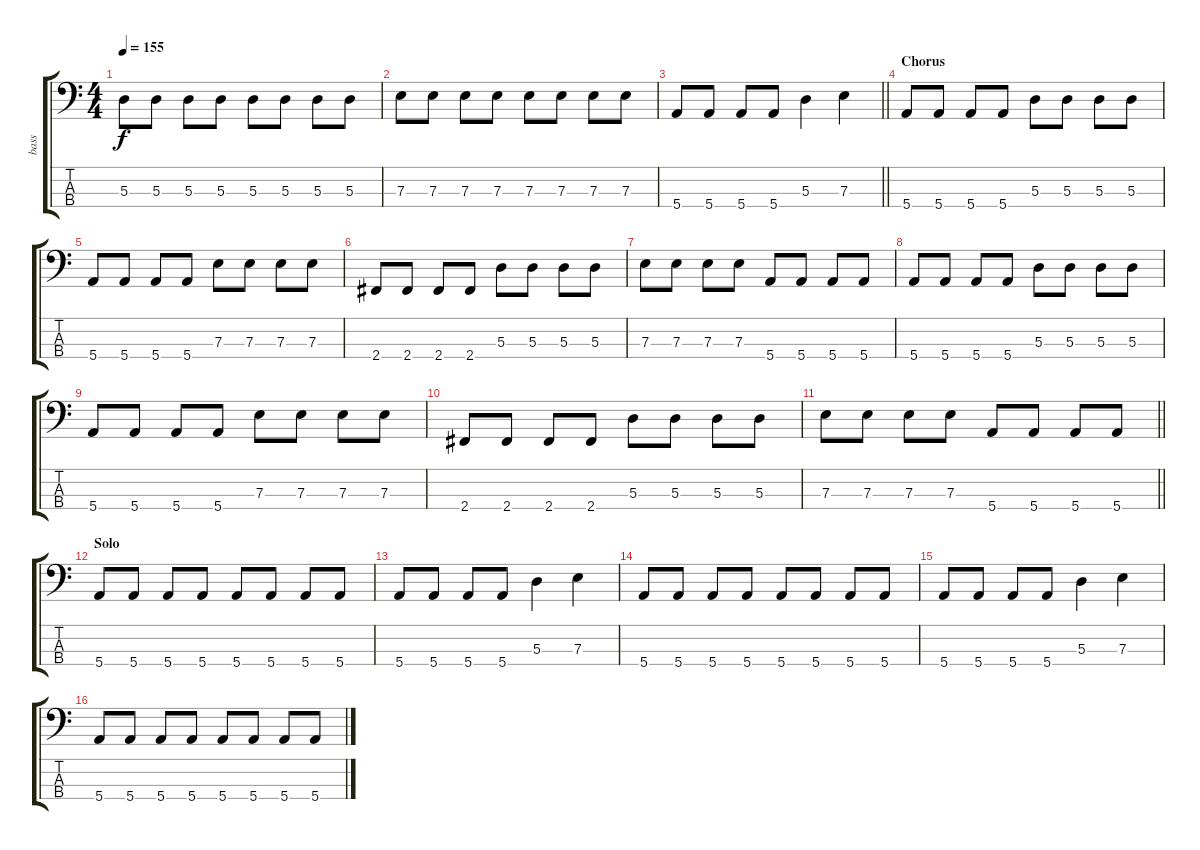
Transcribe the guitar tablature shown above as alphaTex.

\track ("bass" "bass") {instrument electricbassfinger}
\staff {score tabs}
\tuning (G2 D2 A1 E1) {hide}
\ts (4 4)
\tempo 155
\clef f4
\ks c
5.3.8{dy f} 5.3.8 5.3.8 5.3.8 5.3.8 5.3.8 5.3.8 5.3.8 |
7.3.8 7.3.8 7.3.8 7.3.8 7.3.8 7.3.8 7.3.8 7.3.8 |
\barLineRight lightlight
5.4.8 5.4.8 5.4.8 5.4.8 5.3.4 7.3.4 |
\section ("" "Chorus")
5.4.8 5.4.8 5.4.8 5.4.8 5.3.8 5.3.8 5.3.8 5.3.8 |
5.4.8 5.4.8 5.4.8 5.4.8 7.3.8 7.3.8 7.3.8 7.3.8 |
2.4.8 2.4.8 2.4.8 2.4.8 5.3.8 5.3.8 5.3.8 5.3.8 |
7.3.8 7.3.8 7.3.8 7.3.8 5.4.8 5.4.8 5.4.8 5.4.8 |
5.4.8 5.4.8 5.4.8 5.4.8 5.3.8 5.3.8 5.3.8 5.3.8 |
5.4.8 5.4.8 5.4.8 5.4.8 7.3.8 7.3.8 7.3.8 7.3.8 |
2.4.8 2.4.8 2.4.8 2.4.8 5.3.8 5.3.8 5.3.8 5.3.8 |
\barLineRight lightlight
7.3.8 7.3.8 7.3.8 7.3.8 5.4.8 5.4.8 5.4.8 5.4.8 |
\section ("" "Solo")
5.4.8 5.4.8 5.4.8 5.4.8 5.4.8 5.4.8 5.4.8 5.4.8 |
5.4.8 5.4.8 5.4.8 5.4.8 5.3.4 7.3.4 |
5.4.8 5.4.8 5.4.8 5.4.8 5.4.8 5.4.8 5.4.8 5.4.8 |
5.4.8 5.4.8 5.4.8 5.4.8 5.3.4 7.3.4 |
5.4.8 5.4.8 5.4.8 5.4.8 5.4.8 5.4.8 5.4.8 5.4.8
